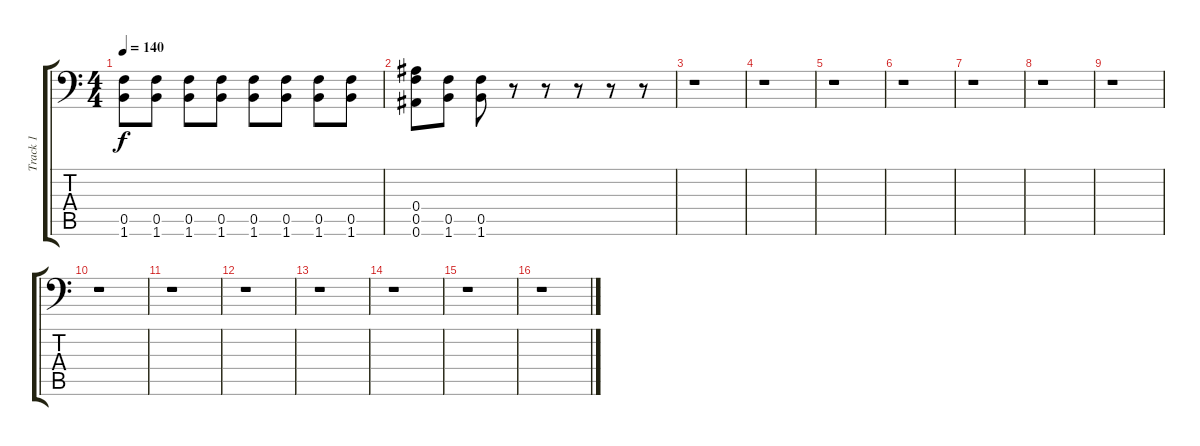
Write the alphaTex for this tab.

\track ("Track 1" "Track 1") {instrument overdrivenguitar}
\staff {score tabs}
\tuning (C4 G3 Eb3 Bb2 F2 Bb1) {hide}
\ts (4 4)
\tempo 140
\clef f4
\ks c
(0.5 1.6).8{dy f} (0.5 1.6).8 (0.5 1.6).8 (0.5 1.6).8 (0.5 1.6).8 (0.5 1.6).8 (0.5 1.6).8 (0.5 1.6).8 |
(0.4 0.5 0.6).8 (0.5 1.6).8 (0.5 1.6).8 r.8 r.8 r.8 r.8 r.8 |
r.1 |
r.1 |
r.1 |
r.1 |
r.1 |
r.1 |
r.1 |
r.1 |
r.1 |
r.1 |
r.1 |
r.1 |
r.1 |
r.1
